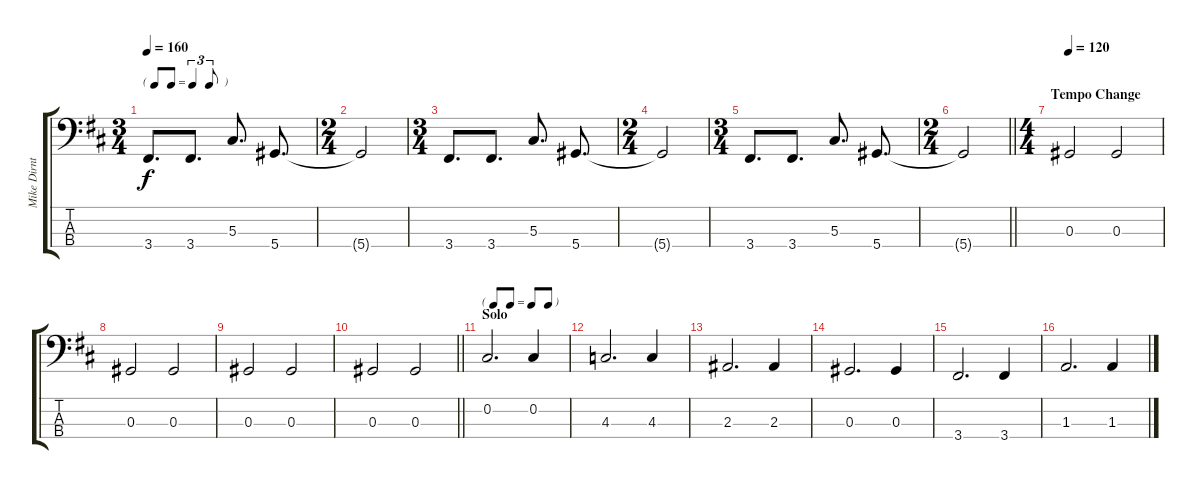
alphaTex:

\track ("Mike Dirnt (Bass)" "Mike Dirnt") {instrument electricbassfinger}
\staff {score tabs}
\tuning (Gb2 Db2 Ab1 Eb1) {hide}
\ts (3 4)
\tf triplet8th
\tempo 160
\clef f4
\ks d
3.4.8{d dy f} 3.4.8{d} 5.3.8{d} 5.4.8{d} |
\ts (2 4)
5.4{t}.2 |
\ts (3 4)
3.4.8{d} 3.4.8{d} 5.3.8{d} 5.4.8{d} |
\ts (2 4)
5.4{t}.2 |
\ts (3 4)
3.4.8{d} 3.4.8{d} 5.3.8{d} 5.4.8{d} |
\ts (2 4)
\barLineRight lightlight
5.4{t}.2 |
\ts (4 4)
\section ("" "Tempo Change")
\tempo 120
0.3.2 0.3.2 |
0.3.2 0.3.2 |
0.3.2 0.3.2 |
\barLineRight lightlight
0.3.2 0.3.2 |
\tf none
\section ("" "Solo")
0.2.2{d} 0.2.4 |
4.3.2{d} 4.3.4 |
2.3.2{d} 2.3.4 |
0.3.2{d} 0.3.4 |
3.4.2{d} 3.4.4 |
1.3.2{d} 1.3.4
